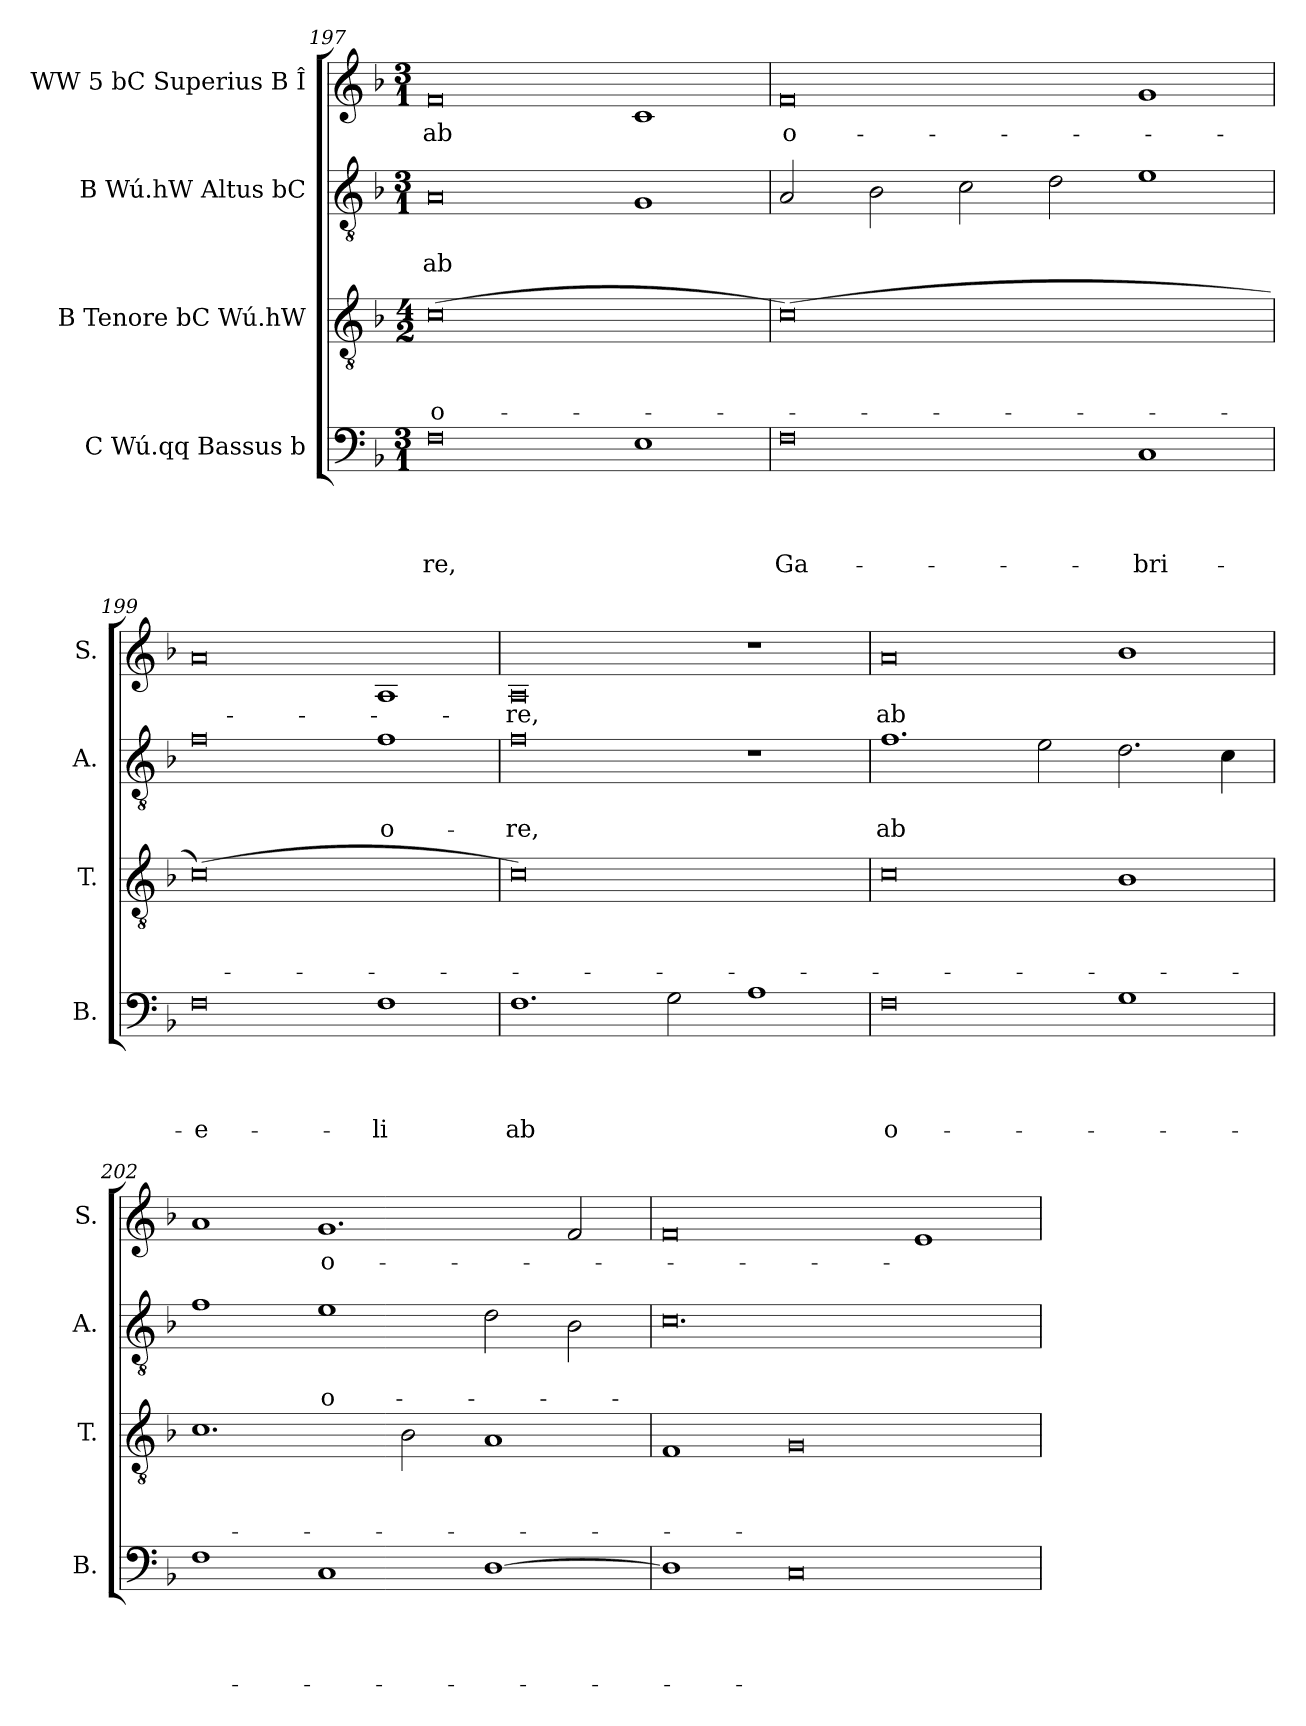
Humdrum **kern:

**kern	**text	**text	**text	**text	**kern	**text	**text	**text	**kern	**text	**text	**kern	**text
*part4	*part4	*part4	*part4	*part4	*part3	*part3	*part3	*part3	*part2	*part2	*part2	*part1	*part1
*staff4	*staff4	*staff4	*staff4	*staff4	*staff3	*staff3	*staff3	*staff3	*staff2	*staff2	*staff2	*staff1	*staff1
*I"C Wú.qq Bassus b	*	*	*	*	*I"B Tenore bC Wú.hW	*	*	*	*I"B Wú.hW Altus bC	*	*	*I"WW 5 bC Superius B Î	*
*I'B.	*	*	*	*	*I'T.	*	*	*	*I'A.	*	*	*I'S.	*
*clefF4	*	*	*	*	*clefGv2	*	*	*	*clefGv2	*	*	*clefG2	*
*k[b-]	*	*	*	*	*k[b-]	*	*	*	*k[b-]	*	*	*k[b-]	*
*F:	*	*	*	*	*F:	*	*	*	*F:	*	*	*F:	*
*M3/1	*	*	*	*	*M4/2	*	*	*	*M3/1	*	*	*M3/1	*
=197	=197	=197	=197	=197	=197	=197	=197	=197	=197	=197	=197	=197	=197
!	!	!	!	!LO:LY:b	!	!	!	!LO:LY:b:rj	!	!	!LO:LY:b	!	!LO:LY:b
0F	.	.	.	-re,	(>0c	.	.	o-	0A	.	ab	0f	ab
1E	.	.	.	.	1ryy	.	.	.	1G	.	.	1c	.
=198	=198	=198	=198	=198	=198	=198	=198	=198	=198	=198	=198	=198	=198
!	!	!	!	!LO:LY:b	!	!	!	!	!	!	!	!	!LO:LY:b:rj
0F	.	.	.	Ga-	(>0c)	.	.	.	2A/	.	.	0f	o-
.	.	.	.	.	.	.	.	.	2B-\	.	.	.	.
.	.	.	.	.	.	.	.	.	2c\	.	.	.	.
.	.	.	.	.	.	.	.	.	2d\	.	.	.	.
!	!	!	!	!LO:LY:b	!	!	!	!	!	!	!	!	!
1C	.	.	.	-bri-	1ryy	.	.	.	1e	.	.	1g	.
=199	=199	=199	=199	=199	=199	=199	=199	=199	=199	=199	=199	=199	=199
!	!	!	!	!LO:LY:b:rj	!	!	!	!	!	!	!	!	!
0F	.	.	.	-e-	(>0c)	.	.	.	0f	.	.	0a	.
!	!	!	!	!LO:LY:b	!	!	!	!	!	!	!LO:LY:b:rj	!	!
1F	.	.	.	-li	1ryy	.	.	.	1f	.	o-	1A	.
=200	=200	=200	=200	=200	=200	=200	=200	=200	=200	=200	=200	=200	=200
!	!	!	!	!LO:LY:b	!	!	!	!	!	!	!LO:LY:b	!	!LO:LY:b
1.F	.	.	.	ab	0c)	.	.	.	0f	.	-re,	0A	-re,
2G\	.	.	.	.	.	.	.	.	.	.	.	.	.
1A	.	.	.	.	1ryy	.	.	.	1r	.	.	1r	.
!!LO:LB:g=z
=201	=201	=201	=201	=201	=201	=201	=201	=201	=201	=201	=201	=201	=201
!	!	!	!	!LO:LY:b:rj	!	!	!	!	!	!	!LO:LY:b	!	!LO:LY:b
0F	.	.	.	o-	0c	.	.	.	1.f	.	ab	0a	ab
.	.	.	.	.	.	.	.	.	2e\	.	.	.	.
1G	.	.	.	.	1B-	.	.	.	2.d\	.	.	1b-	.
.	.	.	.	.	.	.	.	.	4c\	.	.	.	.
=202	=202	=202	=202	=202	=202	=202	=202	=202	=202	=202	=202	=202	=202
1F	.	.	.	.	1.c	.	.	.	1f	.	.	1a	.
!	!	!	!	!	!	!	!	!	!	!	!LO:LY:b:rj	!	!LO:LY:b:rj
1C	.	.	.	.	.	.	.	.	1e	.	o-	1.g	o-
.	.	.	.	.	2B-\	.	.	.	.	.	.	.	.
[>1D	.	.	.	.	1A	.	.	.	2d\	.	.	.	.
.	.	.	.	.	.	.	.	.	2B-\	.	.	2f/	.
=203	=203	=203	=203	=203	=203	=203	=203	=203	=203	=203	=203	=203	=203
1D]	.	.	.	.	1F	.	.	.	0.c	.	.	0f	.
0C	.	.	.	.	0G	.	.	.	.	.	.	.	.
.	.	.	.	.	.	.	.	.	.	.	.	1e	.
=	=	=	=	=	=	=	=	=	=	=	=	=	=
*-	*-	*-	*-	*-	*-	*-	*-	*-	*-	*-	*-	*-	*-
